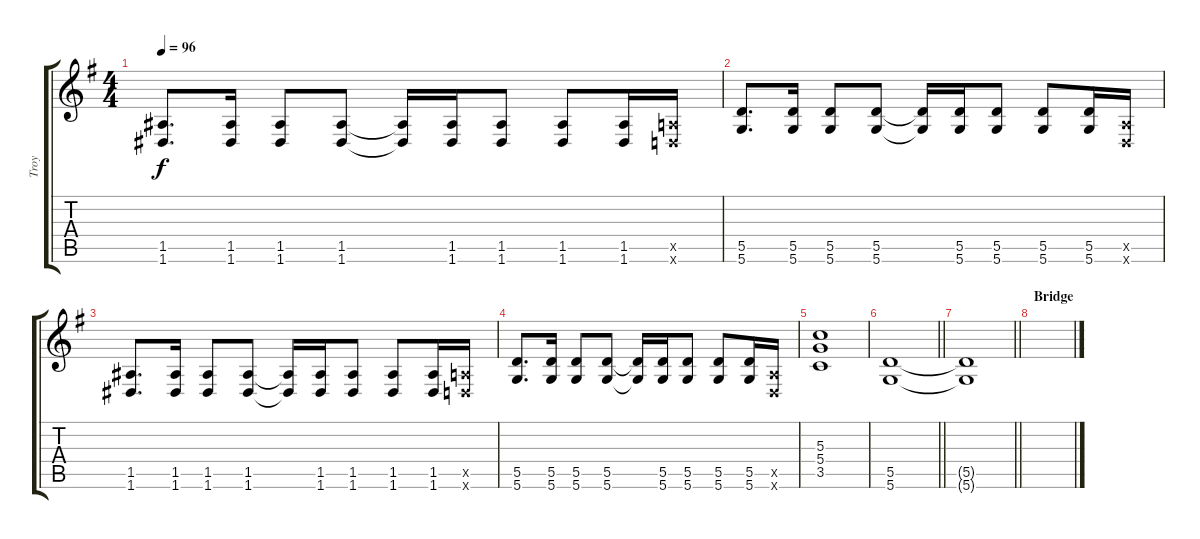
\track ("Troy" "Troy") {instrument distortionguitar}
\staff {score tabs}
\tuning (E4 B3 G3 D3 A2 D2) {hide}
\ts (4 4)
\tempo 96
\clef g2
\ks g
(1.5 1.6).8{d dy f} (1.5 1.6).16 (1.5 1.6).8 (1.5 1.6).8 (1.5{t} 1.6{t}).16 (1.5 1.6).16 (1.5 1.6).8 (1.5 1.6).8 (1.5 1.6).16 (0.5{x} 0.6{x}).16 |
(5.5 5.6).8{d} (5.5 5.6).16 (5.5 5.6).8 (5.5 5.6).8 (5.5{t} 5.6{t}).16 (5.5 5.6).16 (5.5 5.6).8 (5.5 5.6).8 (5.5 5.6).16 (0.5{x} 0.6{x}).16 |
(1.5 1.6).8{d} (1.5 1.6).16 (1.5 1.6).8 (1.5 1.6).8 (1.5{t} 1.6{t}).16 (1.5 1.6).16 (1.5 1.6).8 (1.5 1.6).8 (1.5 1.6).16 (0.5{x} 0.6{x}).16 |
(5.5 5.6).8{d} (5.5 5.6).16 (5.5 5.6).8 (5.5 5.6).8 (5.5{t} 5.6{t}).16 (5.5 5.6).16 (5.5 5.6).8 (5.5 5.6).8 (5.5 5.6).16 (0.5{x} 0.6{x}).16 |
(5.3 5.4 3.5).1 |
\barLineRight lightlight
(5.5 5.6).1 |
\barLineRight lightlight
(5.5{t} 5.6{t}).1 |
\section ("" "Bridge")
